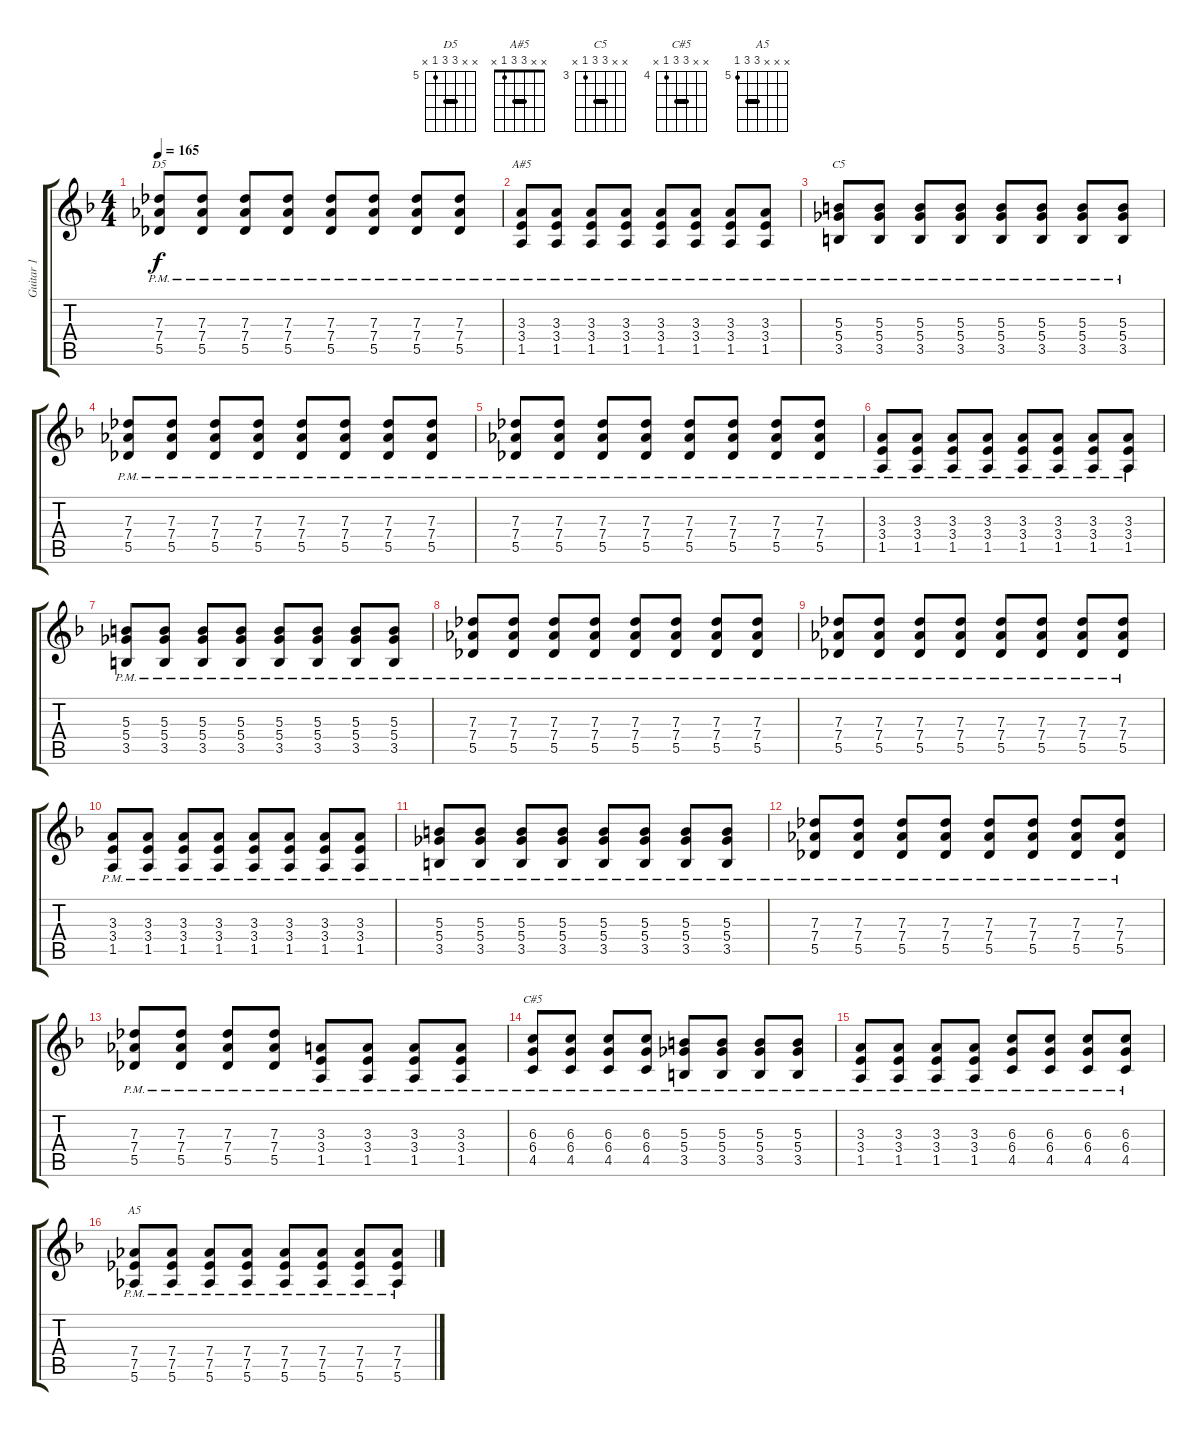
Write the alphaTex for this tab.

\track ("Guitar 1" "Guitar 1") {instrument distortionguitar}
\staff {score tabs}
\tuning (Eb4 Bb3 Gb3 Db3 Ab2 Eb2) {hide}
\chord ("D5" x x 7 7 5 x) {firstfret 5 barre 7}
\chord ("A#5" x x 3 3 1 x) {barre 3}
\chord ("C5" x x 5 5 3 x) {firstfret 3 barre 5}
\chord ("C#5" x x 6 6 4 x) {firstfret 4 barre 6}
\chord ("A5" x x x 7 7 5) {firstfret 5 barre 7}
\ts (4 4)
\tempo 165
\clef g2
\ks f
(7.3{pm} 7.4{pm} 5.5{pm}).8{ch "D5" dy f} (7.3{pm} 7.4{pm} 5.5{pm}).8 (7.3{pm} 7.4{pm} 5.5{pm}).8 (7.3{pm} 7.4{pm} 5.5{pm}).8 (7.3{pm} 7.4{pm} 5.5{pm}).8 (7.3{pm} 7.4{pm} 5.5{pm}).8 (7.3{pm} 7.4{pm} 5.5{pm}).8 (7.3{pm} 7.4{pm} 5.5{pm}).8 |
(3.3{pm} 3.4{pm} 1.5{pm}).8{ch "A#5"} (3.3{pm} 3.4{pm} 1.5{pm}).8 (3.3{pm} 3.4{pm} 1.5{pm}).8 (3.3{pm} 3.4{pm} 1.5{pm}).8 (3.3{pm} 3.4{pm} 1.5{pm}).8 (3.3{pm} 3.4{pm} 1.5{pm}).8 (3.3{pm} 3.4{pm} 1.5{pm}).8 (3.3{pm} 3.4{pm} 1.5{pm}).8 |
(5.3{pm} 5.4{pm} 3.5{pm}).8{ch "C5"} (5.3{pm} 5.4{pm} 3.5{pm}).8 (5.3{pm} 5.4{pm} 3.5{pm}).8 (5.3{pm} 5.4{pm} 3.5{pm}).8 (5.3{pm} 5.4{pm} 3.5{pm}).8 (5.3{pm} 5.4{pm} 3.5{pm}).8 (5.3{pm} 5.4{pm} 3.5{pm}).8 (5.3{pm} 5.4{pm} 3.5{pm}).8 |
(7.3{pm} 7.4{pm} 5.5{pm}).8 (7.3{pm} 7.4{pm} 5.5{pm}).8 (7.3{pm} 7.4{pm} 5.5{pm}).8 (7.3{pm} 7.4{pm} 5.5{pm}).8 (7.3{pm} 7.4{pm} 5.5{pm}).8 (7.3{pm} 7.4{pm} 5.5{pm}).8 (7.3{pm} 7.4{pm} 5.5{pm}).8 (7.3{pm} 7.4{pm} 5.5{pm}).8 |
(7.3{pm} 7.4{pm} 5.5{pm}).8 (7.3{pm} 7.4{pm} 5.5{pm}).8 (7.3{pm} 7.4{pm} 5.5{pm}).8 (7.3{pm} 7.4{pm} 5.5{pm}).8 (7.3{pm} 7.4{pm} 5.5{pm}).8 (7.3{pm} 7.4{pm} 5.5{pm}).8 (7.3{pm} 7.4{pm} 5.5{pm}).8 (7.3{pm} 7.4{pm} 5.5{pm}).8 |
(3.3{pm} 3.4{pm} 1.5{pm}).8 (3.3{pm} 3.4{pm} 1.5{pm}).8 (3.3{pm} 3.4{pm} 1.5{pm}).8 (3.3{pm} 3.4{pm} 1.5{pm}).8 (3.3{pm} 3.4{pm} 1.5{pm}).8 (3.3{pm} 3.4{pm} 1.5{pm}).8 (3.3{pm} 3.4{pm} 1.5{pm}).8 (3.3{pm} 3.4{pm} 1.5{pm}).8 |
(5.3{pm} 5.4{pm} 3.5{pm}).8 (5.3{pm} 5.4{pm} 3.5{pm}).8 (5.3{pm} 5.4{pm} 3.5{pm}).8 (5.3{pm} 5.4{pm} 3.5{pm}).8 (5.3{pm} 5.4{pm} 3.5{pm}).8 (5.3{pm} 5.4{pm} 3.5{pm}).8 (5.3{pm} 5.4{pm} 3.5{pm}).8 (5.3{pm} 5.4{pm} 3.5{pm}).8 |
(7.3{pm} 7.4{pm} 5.5{pm}).8 (7.3{pm} 7.4{pm} 5.5{pm}).8 (7.3{pm} 7.4{pm} 5.5{pm}).8 (7.3{pm} 7.4{pm} 5.5{pm}).8 (7.3{pm} 7.4{pm} 5.5{pm}).8 (7.3{pm} 7.4{pm} 5.5{pm}).8 (7.3{pm} 7.4{pm} 5.5{pm}).8 (7.3{pm} 7.4{pm} 5.5{pm}).8 |
(7.3{pm} 7.4{pm} 5.5{pm}).8 (7.3{pm} 7.4{pm} 5.5{pm}).8 (7.3{pm} 7.4{pm} 5.5{pm}).8 (7.3{pm} 7.4{pm} 5.5{pm}).8 (7.3{pm} 7.4{pm} 5.5{pm}).8 (7.3{pm} 7.4{pm} 5.5{pm}).8 (7.3{pm} 7.4{pm} 5.5{pm}).8 (7.3{pm} 7.4{pm} 5.5{pm}).8 |
(3.3{pm} 3.4{pm} 1.5{pm}).8 (3.3{pm} 3.4{pm} 1.5{pm}).8 (3.3{pm} 3.4{pm} 1.5{pm}).8 (3.3{pm} 3.4{pm} 1.5{pm}).8 (3.3{pm} 3.4{pm} 1.5{pm}).8 (3.3{pm} 3.4{pm} 1.5{pm}).8 (3.3{pm} 3.4{pm} 1.5{pm}).8 (3.3{pm} 3.4{pm} 1.5{pm}).8 |
(5.3{pm} 5.4{pm} 3.5{pm}).8 (5.3{pm} 5.4{pm} 3.5{pm}).8 (5.3{pm} 5.4{pm} 3.5{pm}).8 (5.3{pm} 5.4{pm} 3.5{pm}).8 (5.3{pm} 5.4{pm} 3.5{pm}).8 (5.3{pm} 5.4{pm} 3.5{pm}).8 (5.3{pm} 5.4{pm} 3.5{pm}).8 (5.3{pm} 5.4{pm} 3.5{pm}).8 |
(7.3{pm} 7.4{pm} 5.5{pm}).8 (7.3{pm} 7.4{pm} 5.5{pm}).8 (7.3{pm} 7.4{pm} 5.5{pm}).8 (7.3{pm} 7.4{pm} 5.5{pm}).8 (7.3{pm} 7.4{pm} 5.5{pm}).8 (7.3{pm} 7.4{pm} 5.5{pm}).8 (7.3{pm} 7.4{pm} 5.5{pm}).8 (7.3{pm} 7.4{pm} 5.5{pm}).8 |
(7.3{pm} 7.4{pm} 5.5{pm}).8 (7.3{pm} 7.4{pm} 5.5{pm}).8 (7.3{pm} 7.4{pm} 5.5{pm}).8 (7.3{pm} 7.4{pm} 5.5{pm}).8 (3.3{pm} 3.4{pm} 1.5{pm}).8 (3.3{pm} 3.4{pm} 1.5{pm}).8 (3.3{pm} 3.4{pm} 1.5{pm}).8 (3.3{pm} 3.4{pm} 1.5{pm}).8 |
(6.3{pm} 6.4{pm} 4.5{pm}).8{ch "C#5"} (6.3{pm} 6.4{pm} 4.5{pm}).8 (6.3{pm} 6.4{pm} 4.5{pm}).8 (6.3{pm} 6.4{pm} 4.5{pm}).8 (5.3{pm} 5.4{pm} 3.5{pm}).8 (5.3{pm} 5.4{pm} 3.5{pm}).8 (5.3{pm} 5.4{pm} 3.5{pm}).8 (5.3{pm} 5.4{pm} 3.5{pm}).8 |
(3.3{pm} 3.4{pm} 1.5{pm}).8 (3.3{pm} 3.4{pm} 1.5{pm}).8 (3.3{pm} 3.4{pm} 1.5{pm}).8 (3.3{pm} 3.4{pm} 1.5{pm}).8 (6.3{pm} 6.4{pm} 4.5{pm}).8 (6.3{pm} 6.4{pm} 4.5{pm}).8 (6.3{pm} 6.4{pm} 4.5{pm}).8 (6.3{pm} 6.4{pm} 4.5{pm}).8 |
(7.4{pm} 7.5{pm} 5.6{pm}).8{ch "A5"} (7.4{pm} 7.5{pm} 5.6{pm}).8 (7.4{pm} 7.5{pm} 5.6{pm}).8 (7.4{pm} 7.5{pm} 5.6{pm}).8 (7.4{pm} 7.5{pm} 5.6{pm}).8 (7.4{pm} 7.5{pm} 5.6{pm}).8 (7.4{pm} 7.5{pm} 5.6{pm}).8 (7.4{pm} 7.5{pm} 5.6{pm}).8
